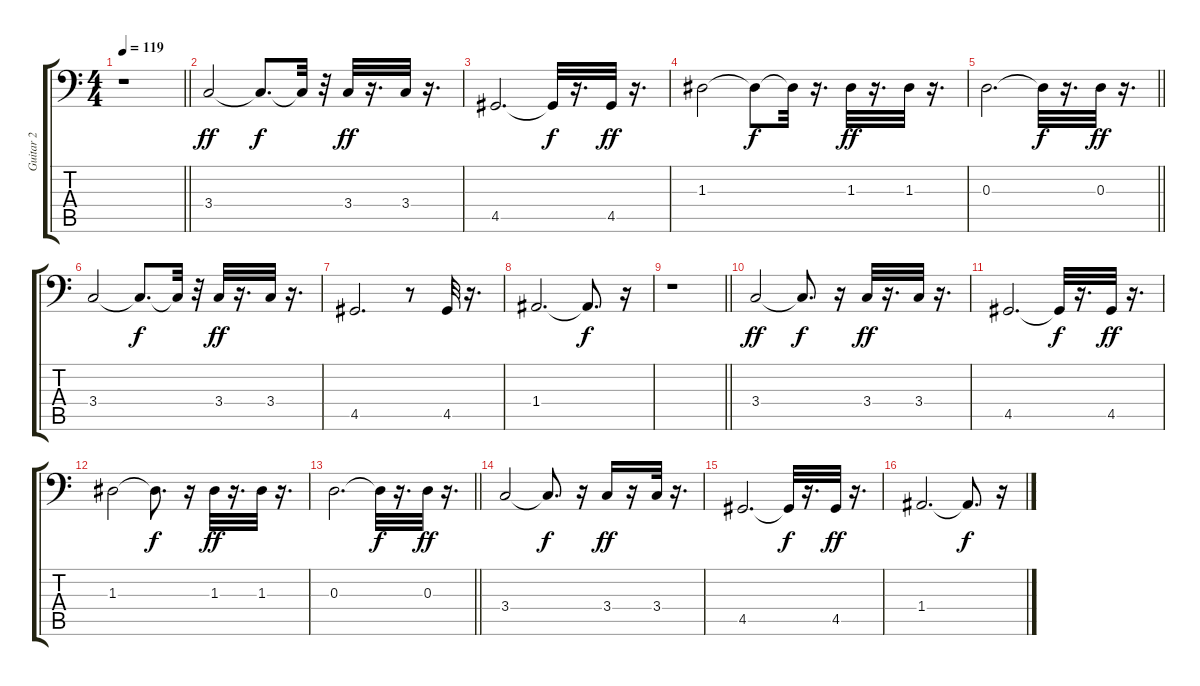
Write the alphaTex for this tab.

\track ("Guitar 2" "Guitar 2") {instrument distortionguitar}
\staff {score tabs}
\tuning (C3 G2 D2 A1 E1 B0) {hide}
\ts (4 4)
\tempo 119
\clef f4
\barLineRight lightlight
\ks c
r.1{dy ff} |
3.4.2 3.4{t}.8{d dy f} 3.4{t}.32 r.32 3.4.32{dy ff} r.16{d} 3.4.32 r.16{d} |
4.5.2{d} 4.5{t}.32{dy f} r.16{d} 4.5.32{dy ff} r.16{d} |
1.3.2 1.3{t}.8{dy f} 1.3{t}.32 r.16{d} 1.3.32{dy ff} r.16{d} 1.3.32 r.16{d} |
\barLineRight lightlight
0.3.2{d} 0.3{t}.32{dy f} r.16{d} 0.3.32{dy ff} r.16{d} |
3.4.2 3.4{t}.8{d dy f} 3.4{t}.32 r.32 3.4.32{dy ff} r.16{d} 3.4.32 r.16{d} |
4.5.2{d} r.8 4.5.32 r.16{d} |
1.4.2{d} 1.4{t}.8{d dy f} r.16 |
\barLineRight lightlight
r.1 |
3.4.2{dy ff} 3.4{t}.8{d dy f} r.16 3.4.32{dy ff} r.16{d} 3.4.32 r.16{d} |
4.5.2{d} 4.5{t}.32{dy f} r.16{d} 4.5.32{dy ff} r.16{d} |
1.3.2 1.3{t}.8{d dy f} r.16 1.3.32{dy ff} r.16{d} 1.3.32 r.16{d} |
\barLineRight lightlight
0.3.2{d} 0.3{t}.32{dy f} r.16{d} 0.3.32{dy ff} r.16{d} |
3.4.2 3.4{t}.8{d dy f} r.16 3.4.16{dy ff} r.16 3.4.32 r.16{d} |
4.5.2{d} 4.5{t}.32{dy f} r.16{d} 4.5.32{dy ff} r.16{d} |
1.4.2{d} 1.4{t}.8{d dy f} r.16
